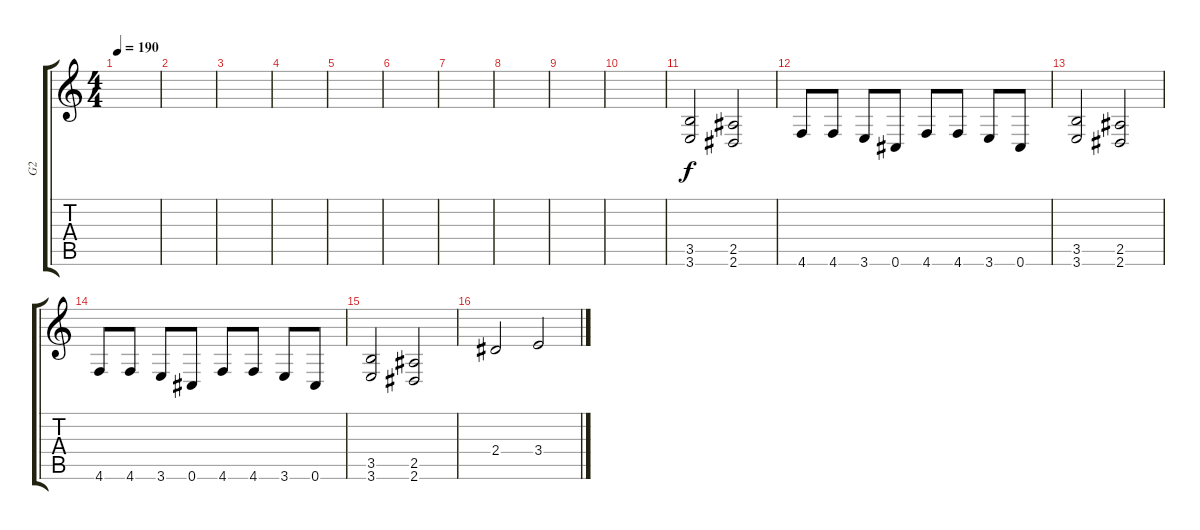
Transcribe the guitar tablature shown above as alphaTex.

\track ("G2" "G2") {instrument distortionguitar}
\staff {score tabs}
\tuning (Eb4 Bb3 Gb3 Db3 Ab2 Db2) {hide}
\ts (4 4)
\tempo 190
\clef g2
\ks c
|
|
|
|
|
|
|
|
|
|
(3.5 3.6).2 (2.5 2.6).2 |
4.6.8 4.6.8 3.6.8 0.6.8 4.6.8 4.6.8 3.6.8 0.6.8 |
(3.5 3.6).2 (2.5 2.6).2 |
4.6.8 4.6.8 3.6.8 0.6.8 4.6.8 4.6.8 3.6.8 0.6.8 |
(3.5 3.6).2 (2.5 2.6).2 |
2.4.2 3.4.2
